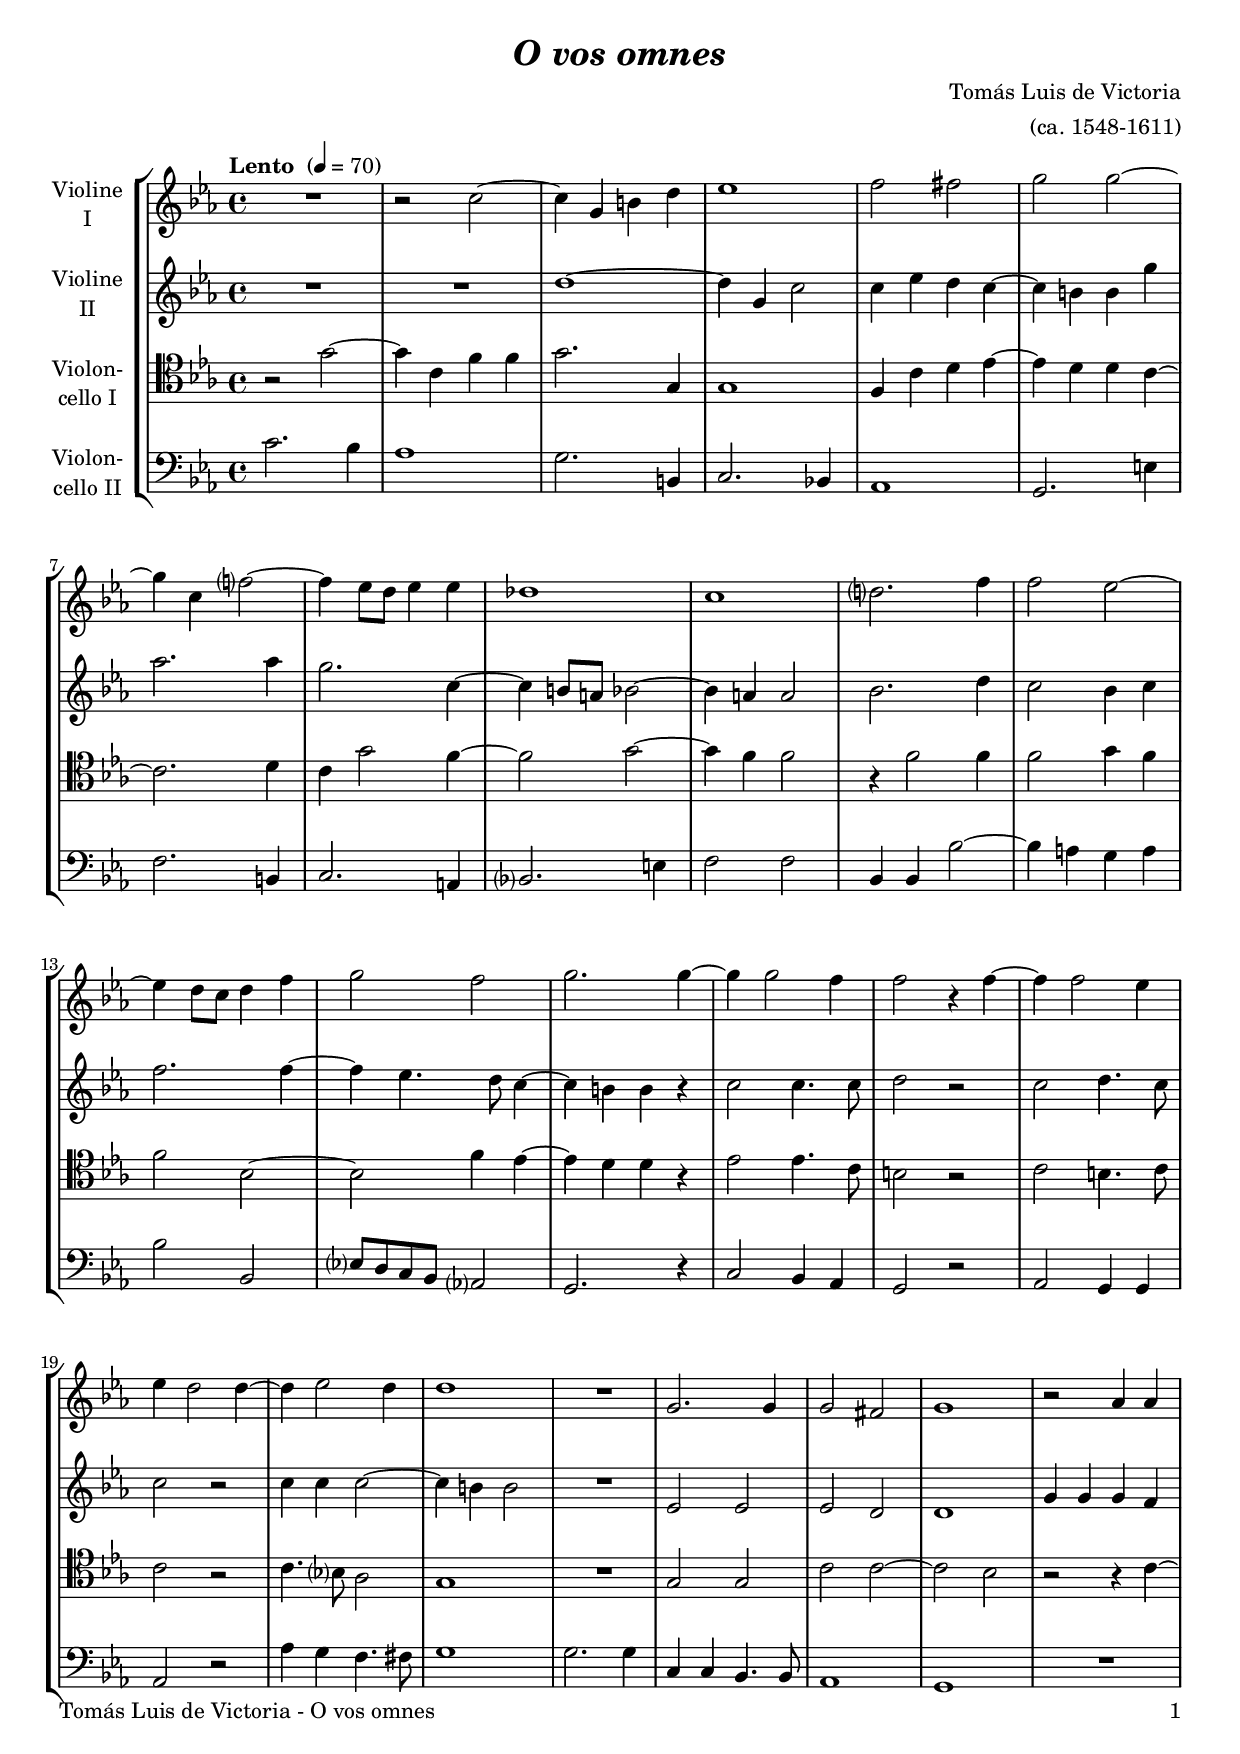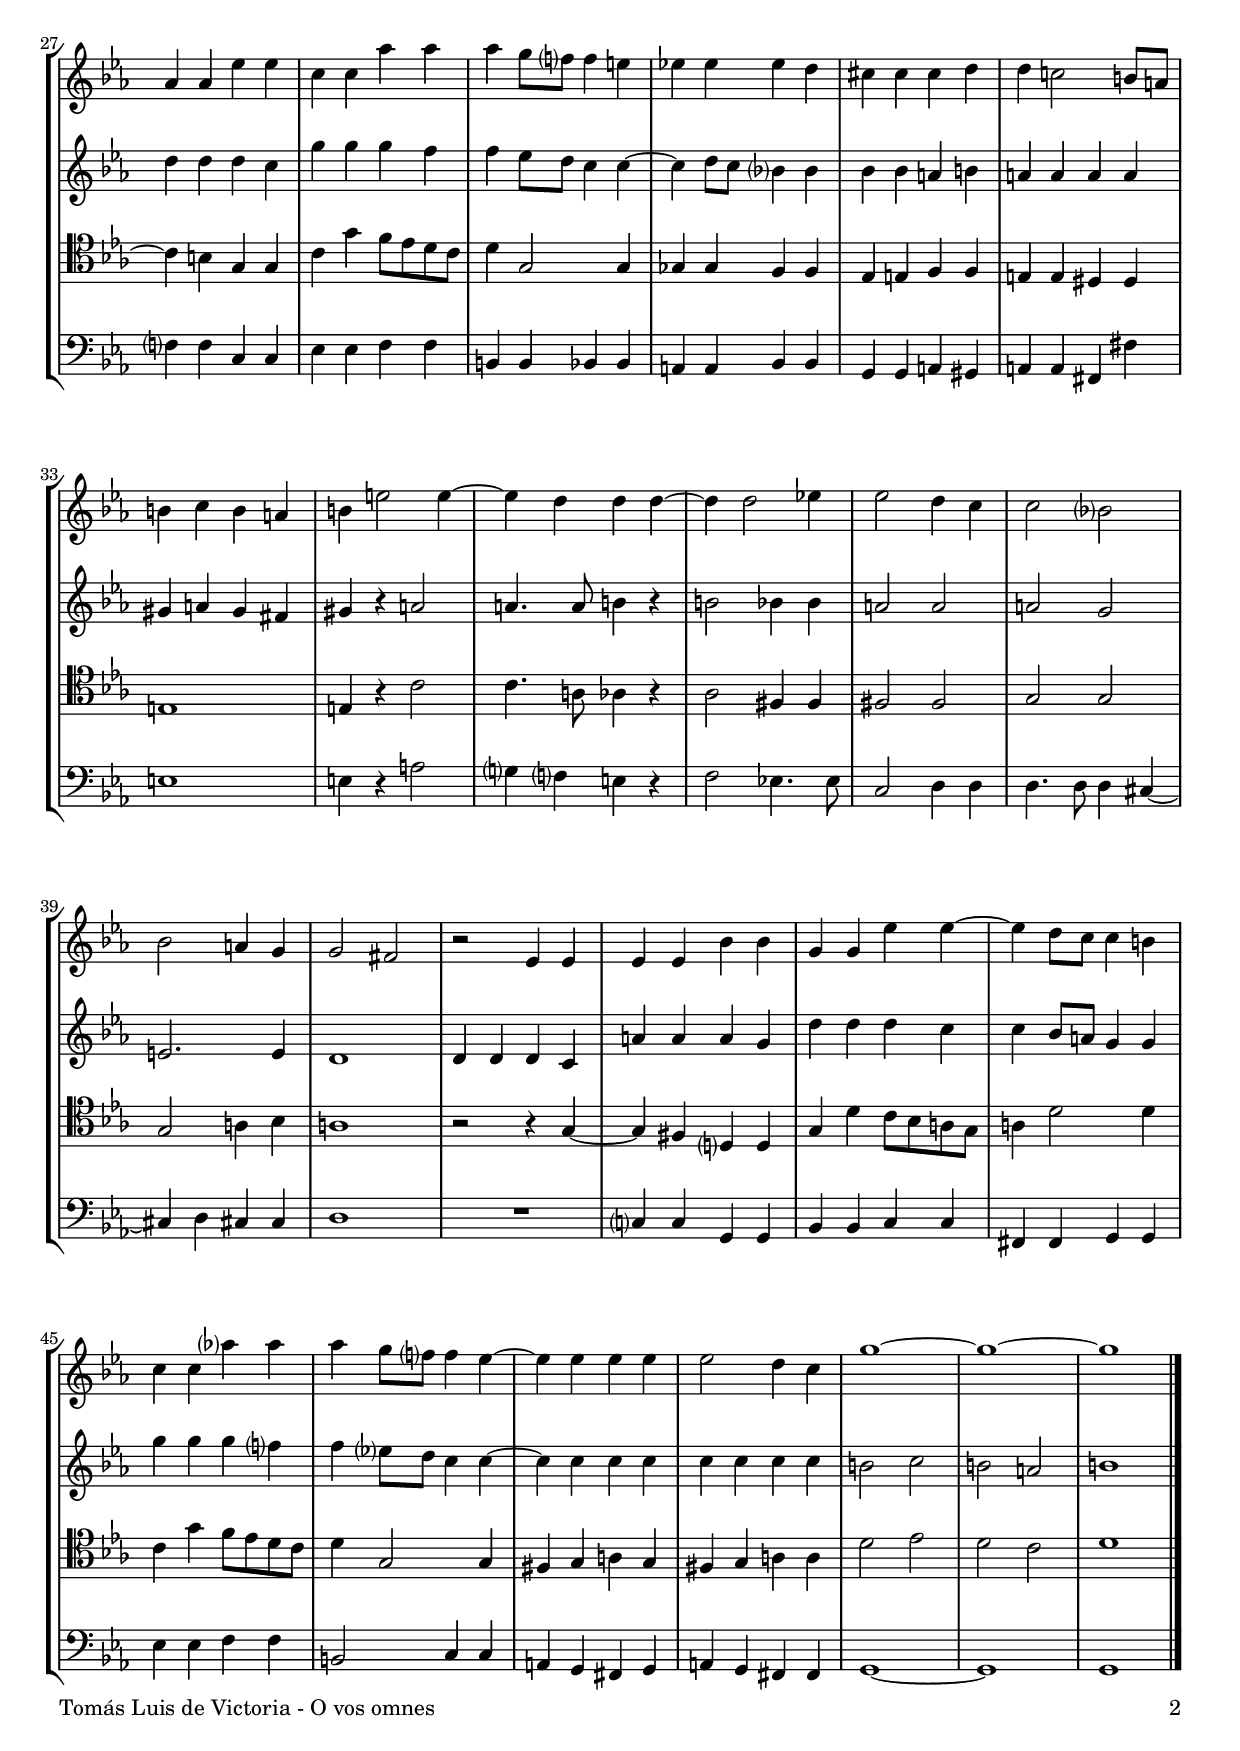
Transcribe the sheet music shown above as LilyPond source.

\version "2.20.2"
\include "deutsch.ly"

#(set-global-staff-size 19)

\header {
  title     = \markup \bold \italic "O vos omnes"
  composer  = "Tomás Luis de Victoria"
  arranger  = "(ca. 1548-1611)"
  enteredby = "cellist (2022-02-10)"
%  piece     = ""
}

voiceconsts = {
  \key a \minor
  \time 4/4
  \clef "treble"
%  \numericTimeSignature
  \compressEmptyMeasures
  % Set default beaming for all staves
%  \set Timing.beamExceptions = #'()
%  \set Timing.baseMoment     = #(ly:make-moment 1 4)
%  \set Timing.beatStructure  = #'(1 1 1)
  \tempo "Lento " 4=70
}

mivl = "violin"
miba = "cello"

boxa = { \bar "||" \mark \markup \box \italic "A" }
boxb = { \bar "||" \mark \markup \box \italic "B" }

pori = \mark \markup \box \italic "poco rit."
rit  = \mark \markup \box \italic "rit."

va = \relative c'' {
  \voiceconsts

  R1
  r2 a~
  a4 e gis h
  c1
  d2 dis
  e e~

  e4 a, d?2~
  d4 c8 h c4 c
  b1
  a
  h?2. d4
  d2 c~

  c4 h8 a h4 d
  e2 d
  e2. e4~
  e e2 d4
  d2 r4 d~
  d d2 c4

  c h2 h4~
  h c2 h4
  h1
  R
  e,2. e4
  e2 dis
  e1

  r2 f4 f
  f f c' c
  a a f' f
  f e8 d? d4 cis
  c! c c h

  ais ais ais h
  h a!2 gis8 fis
  gis4 a gis fis
  gis cis2 cis4~
  cis h h h~

  h h2 c!4
  c2 h4 a
  a2 g?
  g fis4 e
  e2 dis
  r c4 c

  c c g' g
  e e c' c~
  c h8 a a4 gis
  a a f'? f
  f e8 d? d4 c~

  c c c c
  c2 h4 a
  e'1~
  e~
  e \bar "|."
}

vb = \relative c'' {
  \voiceconsts

  R1*2
  h1~
  h4 e, a2
  a4 c h a~
  a gis gis e'

  f2. f4
  e2. a,4~
  a gis8 fis g2~
  g4 fis fis2
  g2. h4
  a2 g4 a

  d2. d4~
  d c4. h8 a4~
  a gis gis r
  a2 a4. a8
  h2 r
  a h4. a8

  a2 r
  a4 a a2~
  a4 gis gis2
  R1
  c,2 c
  c h
  h1

  e4 e e d
  h' h h a
  e' e e d
  d c8 h a4 a~
  a h8 a g?4 g

  g g fis gis
  fis fis fis fis
  eis fis eis dis
  eis r fis2
  fis4. fis8 gis4 r

  gis2 g4 g
  fis2 fis
  fis e
  cis2. cis4
  h1
  h4 h h a

  fis' fis fis e
  h' h h a
  a g8 fis e4 e
  e' e e d?
  d c?8 h a4 a~

  a a a a
  a a a a
  gis2 a
  gis fis
  gis1 \bar "|."
}

vc = \relative c' {
  \voiceconsts
  \clef "tenor"
  
  r2 e~
  e4 a, d d
  e2. e,4
  e1
  d4 a' h c~
  c h h a~

  a2. h4
  a e'2 d4~
  d2 e~
  e4 d d2
  r4 d2 d4
  d2 e4 d

  d2 g,~
  g d'4 c~
  c h h r
  c2 c4. a8
  gis2 r
  a gis4. a8

  a2 r
  a4. g?8 f2
  e1
  R
  e2 e
  a a~
  a g

  r r4 a~
  a gis e e
  a e' d8 c h a
  h4 e,2 e4
  es es d d

  c cis d d
  cis cis his his
  cis1
  cis4 r a'2
  a4. fis8 f4 r

  f2 dis4 dis
  dis2 dis
  e e
  e fis4 g
  fis1
  r2 r4 e~

  e dis h? h
  e h' a8 g fis e
  fis4 h2 h4
  a e' d8 c h a
  h4 e,2 e4

  dis e fis e
  dis e fis fis
  h2 c
  h a
  h1 \bar "|."
}

vd = \relative c' {
  \voiceconsts
  \clef "bass"

  a2. g4
  f1
  e2. gis,4
  a2. g!4
  f1
  e2. cis'4

  d2. gis,4
  a2. fis4
  g?2. cis4
  d2 d
  g,4 g g'2~
  g4 fis e fis

  g2 g,
  c?8 h a g f?2
  e2. r4
  a2 g4 f
  e2 r
  f e4 e

  f2 r
  f'4 e d4. dis8
  e1
  e2. e4
  a, a g4. g8
  f1
  e

  R
  d'?4 d a a
  c c d d
  gis, gis g g
  fis fis g g

  e e fis eis
  fis fis dis dis'
  cis1
  cis4 r fis2
  e?4 d? cis r

  d2 c!4. c8
  a2 h4 h
  h4. h8 h4 ais4~
  ais h ais ais
  h1
  R

  a?4 a e e
  g g a a
  dis, dis e e
  c' c d d
  gis,2 a4 a

  fis e dis e
  fis e dis dis
  e1~
  e
  e \bar "|."
}


music = \new StaffGroup <<
      \new Staff {
	\set Staff.midiInstrument = \mivl
	\set Staff.instrumentName = \markup \center-column { "Violine" "I" }
	\transpose a c' { \va }
      }

      \new Staff {
	\set Staff.midiInstrument = \mivl
	\set Staff.instrumentName = \markup \center-column { "Violine" "II" }
	\transpose a c' { \vb }
      }

      \new Staff {
	\set Staff.midiInstrument = \miba
	\set Staff.instrumentName = \markup \center-column { "Violon-" "cello I" }
	\transpose a c' { \vc }
      }

      \new Staff {
	\set Staff.midiInstrument = \miba
	\set Staff.instrumentName = \markup \center-column { "Violon-" "cello II" }
	\transpose a c' { \vd }
      }
>>

\book {
   \paper {
    print-page-number = ##t
    print-first-page-number = ##t
    ragged-last-bottom = ##f
    oddHeaderMarkup = \markup \null
    evenHeaderMarkup = \markup \null
    oddFooterMarkup = \markup {
      \fill-line {
        \on-the-fly #print-page-number-check-first
        "Tomás Luis de Victoria - O vos omnes" \fromproperty #'page:page-number-string
      }
    }
    evenFooterMarkup = \oddFooterMarkup
  } \score {
    \music
    \layout {}
  }

  \score {
    \unfoldRepeats \music

    \midi {
      \context {
        \Score
      }
    }
  }
}